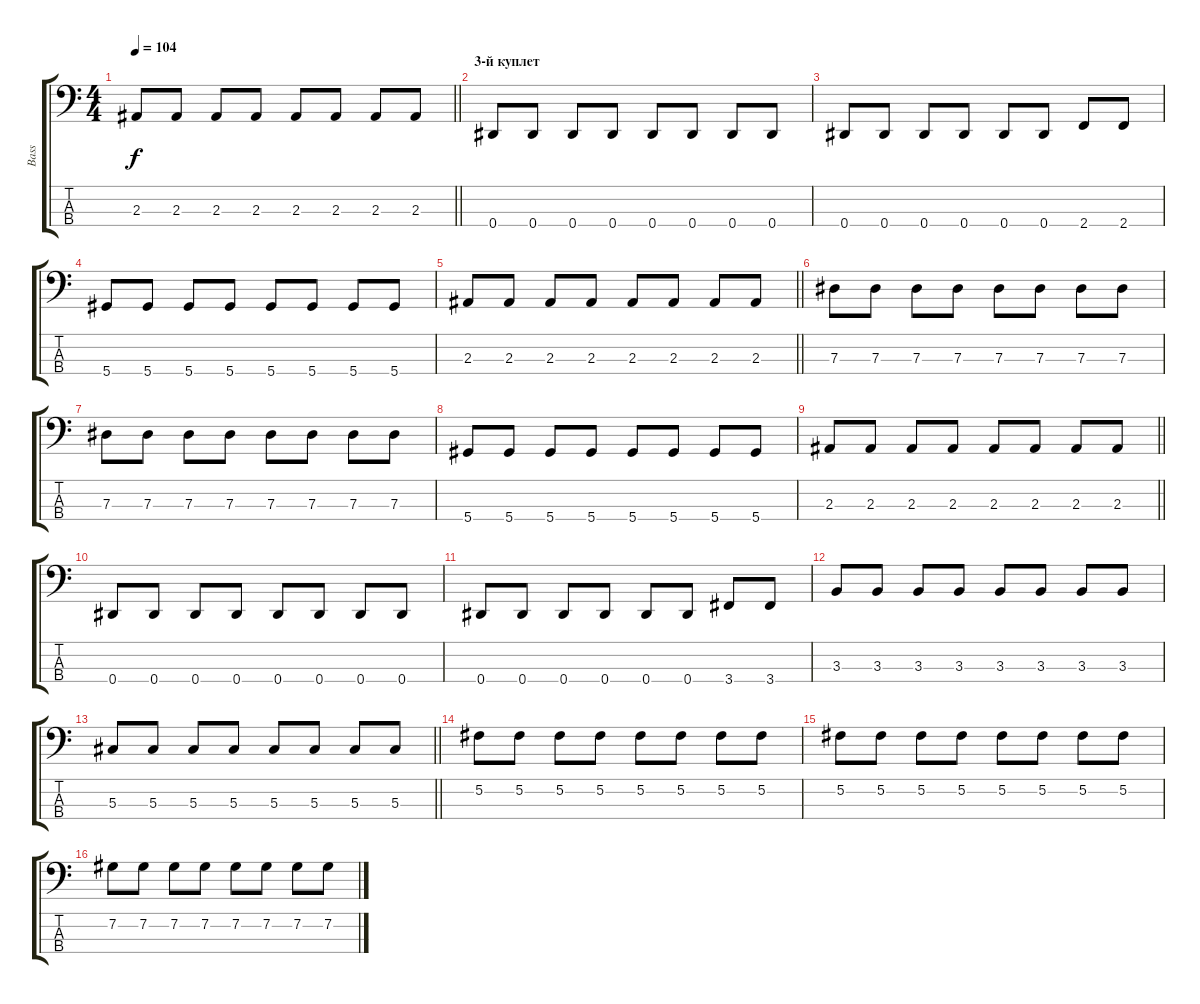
\track ("Bass" "Bass") {instrument electricbassfinger}
\staff {score tabs}
\tuning (Gb2 Db2 Ab1 Eb1) {hide}
\ts (4 4)
\tempo 104
\clef f4
\barLineRight lightlight
\ks c
2.3.8{dy f} 2.3.8 2.3.8 2.3.8 2.3.8 2.3.8 2.3.8 2.3.8 |
\section ("" "3-й куплет")
0.4.8 0.4.8 0.4.8 0.4.8 0.4.8 0.4.8 0.4.8 0.4.8 |
0.4.8 0.4.8 0.4.8 0.4.8 0.4.8 0.4.8 2.4.8 2.4.8 |
5.4.8 5.4.8 5.4.8 5.4.8 5.4.8 5.4.8 5.4.8 5.4.8 |
\barLineRight lightlight
2.3.8 2.3.8 2.3.8 2.3.8 2.3.8 2.3.8 2.3.8 2.3.8 |
\section ("" "")
7.3.8 7.3.8 7.3.8 7.3.8 7.3.8 7.3.8 7.3.8 7.3.8 |
7.3.8 7.3.8 7.3.8 7.3.8 7.3.8 7.3.8 7.3.8 7.3.8 |
5.4.8 5.4.8 5.4.8 5.4.8 5.4.8 5.4.8 5.4.8 5.4.8 |
\barLineRight lightlight
2.3.8 2.3.8 2.3.8 2.3.8 2.3.8 2.3.8 2.3.8 2.3.8 |
\section ("" "")
0.4.8 0.4.8 0.4.8 0.4.8 0.4.8 0.4.8 0.4.8 0.4.8 |
0.4.8 0.4.8 0.4.8 0.4.8 0.4.8 0.4.8 3.4.8 3.4.8 |
3.3.8 3.3.8 3.3.8 3.3.8 3.3.8 3.3.8 3.3.8 3.3.8 |
\barLineRight lightlight
5.3.8 5.3.8 5.3.8 5.3.8 5.3.8 5.3.8 5.3.8 5.3.8 |
\section ("" "")
5.2.8 5.2.8 5.2.8 5.2.8 5.2.8 5.2.8 5.2.8 5.2.8 |
5.2.8 5.2.8 5.2.8 5.2.8 5.2.8 5.2.8 5.2.8 5.2.8 |
7.2.8 7.2.8 7.2.8 7.2.8 7.2.8 7.2.8 7.2.8 7.2.8
